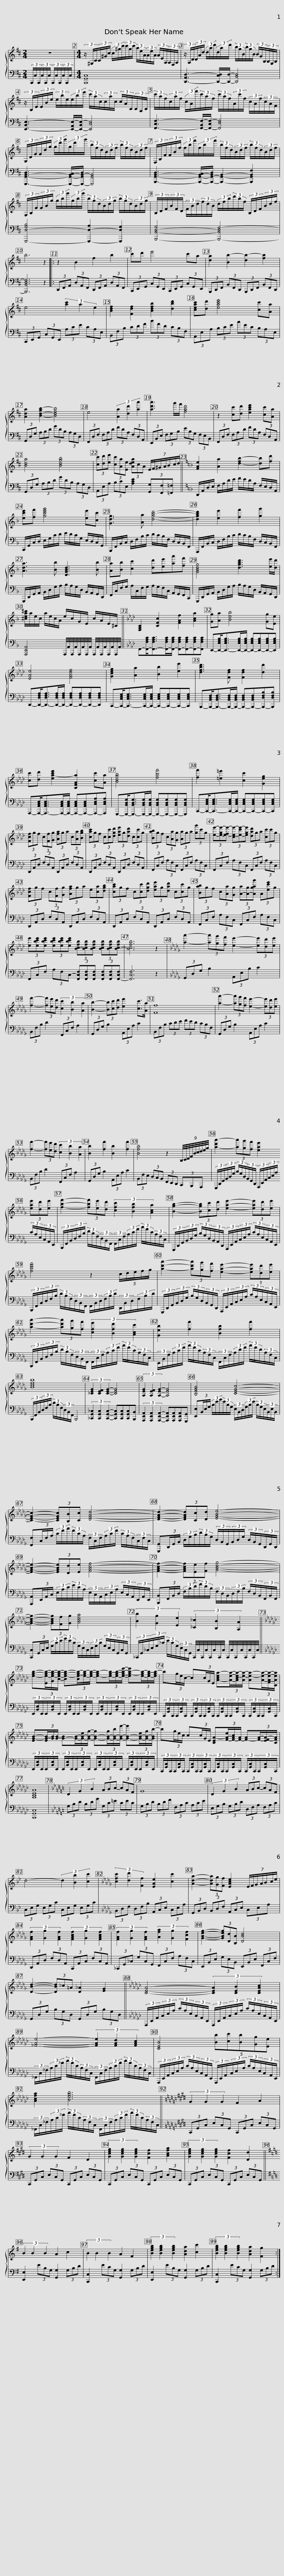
X:1
%%score { 1 | 2 }
L:1/8
M:2/4
I:linebreak $
K:D
V:1 treble
V:2 bass
V:1
 z4 |[M:4/4] (3z/ ^G,/C/(3C/^G/c/ (3c/^g/c'/(3c'/g/c'/ (3a/e/A/(3A/e/A/ (3A/E/A,/(3A,/F,/A,/ |$ (3z/ A,/D/(3D/A/d/ (3d/a/d'/(3d/a/d'/ (3b/g/B/(3b/g/B/ (3B/G/B,/(3B,/G,/B,/ |$ (3z/ B,/E/(3E/B/e/ (3e/b/e/(3e/b/e'/ (3c'/a/c/(3c/a/c/ (3c/A/C/(3C/A,/C/ |$ (3c'/a/f/(3c/a/f/ (3c/A/f'/(3c'/a/f/ (3c'/a/f/(3A/c'/f/ (3c/A/f/(3c/A/F/ |$ %5
 (3G,/D/G/(3G/d/g/ (3g/d'/g'/(3g/d'/g'/ (3b/f/d/(3B/d/f/ (3b/f/d/(3B/d/f/ |$ (3F,/B,/F/(3F/B/f/ (3f/b/f'/(3f/b/f'/ (3b/f/d/(3B/d/f/ (3b/f/d/(3B/d/f/ |$ (3G,/B,/G/(3G/B/g/ (3g/b/g'/(3g/b/g'/ (3b/g/d/(3B/d/g/ (3b/g/d/(3B/d/g/ |$ (3B,/D/F/(3B/F/D/ (3F/B/d/(3f/d/B/ (3d/f/b/(3d'/b/f/ (3B,/D/F/(3B/d/f/ | b6 z2 |: %10
 z2 B2 f2 b2 |$ c'd' e'4 c'a |$ [da]2 [Bb-]2 [db-]2 [fb]2 | e4 (3[ac']2 a2 e2 | [Bdf]2 [Fdf]2 [Bdfb]2 [dbd']2 |$ %15
 [ceac'][dd'] [eac'e']4 [cc'][Aa] |$ [Ada]2 [B-d-gb-]2 [Bdfb]4 | e4 (3[Aa]2 [dd']2 [aa']2 |[K:D] [ad'a']3 g'/f'/ [fad']4 |$ z2 [cc'][dd'] [eac'e']2 [cc'][Aa] |$ %20
 [Bda]4 [Bdgb]4 | (3[cc'][dd'][ee'] (3[cc'][Aa][Ee] (3[Adea]cA (7:4:7E/F/^G/A/B/c/d/ ||$[K:F] [FAe]2 [Aa]2 [d-fb-]2 [db][fd'] | [ec'e'][ff'] [gc'e'g']4 [ee'][cc'] |$ [Gdg]3 [Aa] [dgbd']4- | %25
 [dgbd']2 [ee']2 [ff']2 [gg']2 |$ [Ada]3 [Bb] [DGBd]3 [Bb] | [Aa][Bb] [cc']2 [dd'][ee'][aa'][ff'] |$ [GBdg]4 [dgbd']3 [ee']/[dd']/ | [^cea^c']/a/e/c/ a/e/c/A/ e/c/G/E/ c/A/E/^C/ ||$ %30
[K:Ab] [F,A,C]2 [CFc]2 [FAf]2 [Aca]2 | [Gg][Aa] [Beb]4 [Gg][Ee] |$ [EAe]4 [FAdf]4 | [Gceg]2 [Aa]2 [Bb]2 [ee']2 |$ [dfbd']3 [Fdf] [Fdf]2 [dd']2 | %35
 [cc'][dd'] [ea-c'-e']2 [CFAa]2 [cc'][Aa] |$ [Bdgb]4 [fbf']4 | [ff']2 [=e=e']2 [cc']2 [Geg]2 |$ (3[Fcf]gf (3c[Ff][Gg] (3[Afa]ga (3c[Aa][Bgb] | (3[cac']gf (3c[cc'][dgd'] (3[eae']g[dad'] (3c[cc']g |$ %40
 (3[Bab]gf (3c[Aa][Gg] (3[Aa]ga (3[gg']c'g | (3[ee']-[e-ge'-][e-fe'-] (3[ce-e'-][e-c'e'-][ege'] (3[dad']ga (3[cc']c'g |$ (3[Fcf]gf (3c[Ff][Gg] (3[Afa]ga (3e[ca][dgb] | (3[cac']gf (3c[cc'][dgd'] (3[eae']g[dad'] (3c[cc']g |$ (3[Bab]gf (3c[Aa][Gg] (3[A-a][A-g][Agag'] (3A[ec'e']g | %45
 (3[ee'][ebc'e'][ebc'e'] (3[ebc'e'][ebc'e'][ebc'e'] (3[B-cfb][Bcfb][Bcfb] (3[Bcfb][Bcfb][B-cfb] |$ [Bcfb]6 z2 |[K:Db] [aa']2- (3[aa'][gg'][ff'] [ee']2- (3[ee'][dd'][ee'] |$ [ff']2- (3[ff'][ee'][dd'] (3[cc']2 [Bb]2 [Aa]2 | [Bb]2- (3[Bb][cc'][dd'] [ee']2 [cc']>[Aa] | %50
 [Ff]8 |$ [aa']2- (3[aa'][gg'][ff'] [ee']2- (3[ee'][dd'][ee'] |$ [ff']2- (3[ff'][ee'][dd'] (3[cc']2 [Bb]2 [Aa]2 | [Bb]2 [ff']2 [Bb]2 [ff']2 | [Bfb]4 z2 (9:8:9B,/4C/4D/4F/4B/4c/4d/4e/4g/4 |$ %55
 [a-d'a'-]2 (3[aa'][gg'][ff'] [eae']2 (3[eae'][dd'][ee'] |$ [fbf']2- (3[fbf'][ee'][dd'] (3[cfc']2 [Bfb]2 [Aca]2 |$ [Bgb]2- (3[Bgb][cc'][dd'] [eae']2- (3[eae'][dd'][ee'] |$ [fbd'f']4 z2 (5:4:5c/d/e/f/g/ |$ [ad'a']2- (3[ad'a'][gg'][ff'] [eae']2- (3[eae'][dd'][ee'] |$ %60
 [ad'a']2- (3[ad'a'][gg'][ff'] (3[cfe']2 [Bfd']2 [Acc']2 |$ [Geb]2 [ff']2 [Bfb]2 [ff']2 | [Bdfb]8 |$ (3[_CEG]2 [CEF]2 [CEG]2- [CEG]4 |$ (3[A,EG]2 [A,EF]2 [A,EG]2- [A,EG]4 | %65
 [B,EGB]4 [CEGc]4- |$ [CEGc]2- (3[CEGc][B,B][Cc] [DFAd]4- |$ [DFAd]2- (3[DFAd][Cc][Dd] [EGBe]4- |$ [EGBe]2- (3[EGBe][Dd][Ee] [FAcf]4- |$ [FAcf]2- (3[FAcf][Ee][Ff] [GBdg]4- |$ %70
 [GBdg]2- (3[GBdg][Ff][Gg] [Acea]4 |$ (3[Bb]2 [Gg]2 [Ee]2 (3[_C_c]2 [B,B]2 [A,A]2 ||$[K:Gb] [egb]-(3[Ee-g-b-]/[Ge-g-b-]/[Begb]/- [Be-g-b-](3[Beg-b-]/[e-gb-]/[egb]/- [e-gb-](3[e-g-b]/[egb]/-[egbe']/- [eg-b-e'](3[e-gb-]/[e-g-b]/[egb-]/ |$ b(3g/e/c/- c(3c/G/E/ [A-cea-](3[Aea]/-[Ace-a-]/[Ae-a-]/ [Ae-a-](3[Aea]/-[FA-e-a-]/[CAea]/ |$ [EG-B-](3[EGB-]/[GB]/[GB-]/ [G-B](3[GB]/-[G-B-e]/[GBg]/- [G-B-g](3[G-B-g]/[G-B-b]/[GBe']/- [G-B-e'](3[G-B-e]/[G-B-g]/[GBb-]/ |$ %75
 b(3g/e/c/ c(3c/G/E/ [CEA-](3[F-A-e]/[F-Ac]/[F-A]/ [F-A](3[FA]/-[EF-A-]/[CFA]/ |$ [A,CEA]8 |[K:Bb] (3D2 G2 B2 (3ABc- (3cAF | G8 |$ (3D2 G2 B2 (3ABc- (3cAF |$ %80
 d4- (3d2 [Bb]2 [cc']2 |[K:Db] (3[cfc']2 [dd']2 [Ff]2 [EAe]2 [cc']2 |$ [Ada]2- (3[Ada][Gg][Ff] [EAce]2 (7:4:7E/F/G/A/B/c/e/ | (3[FAf]2 [Gg]2 [FAf]2 (3[FAcf]2 [Gg]2 [FAcf]2 |$ (3[FAf]2 [Gg]2 [FAf]2 (3[Afa]2 [Gg]2 [Fcf]2 | %85
 [GBeg]2- (3[GBeg][Dd][B,B] [DBd]4 |$ [DBd]2- (3[DBd]_c=A [D_A]2 [EG]2 ||$[K:Gb] [CEA]4- (3[CEA]2 [CEB]2 [CEAc]2 |$ [_FAe]4- (3[FAe]2 [FAd]2 [FAc]2 |$ [CEB]4 (5:4:5[Bb][cc'][Bb][Gg][Ee] |$ %90
 [Acfa]2 [Begb]6 ||$[K:E] (3G2 G2 G2 F2 A2 |$ (3G2 G2 G2 F2 D2 | (3[Gceg]2 [Gceg]2 [Gceg]2 [Fcf]2 [Acfa]2 | (3[Gceg]2 [Gceg]2 [Gceg]2 [Fcf]2 [Dd]2 ||$ %95
[K:G] (3B2 B2 B2 A2 c2 |$ (3B2 B2 B2 A2 F2 | (3[Begb]2 [Begb]2 [Begb]2 [Ada]2 [cc']2 | (3[Begb]2 [Begb]2 [Begb]2 [Ada]2 [Fg]2 :| %99
V:2
 (3C,,/C,/C,,/(3C,/C,,/C,/ (3C,,/C,/C,,/(3C,/C,,/C,/ |[M:4/4] [C,,G,,C,]8 |$ [D,,-A,,D,-]3 [D,,-C,D,]/[D,,D,]/- [D,,B,,D,]4 |$ [E,,-B,,E,-]3 [E,,-A,,E,-]/[E,,-B,,E,-]/ [E,,C,E,]4 |$ [F,,-C,F,-]3 [F,,-B,,F,-]/[F,,-C,F,-]/ [F,,D,F,]4 |$ %5
 [G,,,-G,,-B,,-D,]3 [G,,,-G,,-B,,-C,]/[G,,,-G,,B,,-D,]/ [G,,,G,,B,,]4 |$ [B,,,-G,,-B,,-D,]3 [B,,,-G,,-B,,-C,]/[B,,,-G,,-B,,D,]/ [B,,,G,,B,,]2- [B,,,G,,B,,F,]2 |$ [G,,,-D,-G,B,]4 [G,,,-D,-A,]2 [G,,,D,G,]2 |$ [B,,,-B,,-D,-G,]4 [B,,,-B,,D,F,-]4 | [B,,,B,,D,F,]6 z2 |: %10
 (3D,,F,,A,, (3D,A,,F,, (3D,,F,,A,, (3D,A,,F,, |$ (3C,,E,,G,, (3C,G,,E,, (3C,,E,,G,, (3C,G,,E,, |$ (3B,,,D,,F,, (3B,,F,,D,, (3B,,,D,,F,, (3B,,F,,D,, | (3C,,E,,G,, (3C,G,,E,, (3A,CE (3CA,E, | (3B,,F,B, (3CDF (3BFD (3CB,F, |$ %15
 (3A,,E,A, (3B,CE (3AEC (3B,A,E, |$ (3G,,D,G, (3A,B,D (3GDB, (3A,G,D, | (3F,,D,F, (3F,A,D (3FDA, (3F,D,A,, |[K:D] (3E,,B,,E, (3F,G,B, (3EB,G, (3F,E,B,, |$ (3F,,D,F, (3F,A,D (3FDA, (3F,D,A,, |$ %20
 (3G,,D,G, (3A,B,D (3GDB, (3A,G,D, | (3A,,E,A, (3B,CE, [A,CE]2 (3[G,,G,][F,,F,][=F,,=F,] ||$[K:F] D,,/A,,/D,/E,/ F,/A,/D/E/ F/E/D/A,/ F,/E,/D,/A,,/ | C,,/G,,/C,/D,/ E,/G,/C/D/ E/D/C/G,/ E,/D,/C,/G,,/ |$ B,,,/F,,/B,,/C,/ D,/F,/B,/C/ D/C/B,/F,/ D,/C,/B,,/F,,/ | %25
 A,,,/F,,/B,,/C,/ D,/F,/B,/C/ D/C/B,/F,/ D,/C,/B,,/F,,/ |$ G,,,/D,,/G,,/A,,/ B,,/D,/G,/A,/ B,/A,/G,/D,/ B,,/A,,/G,,/D,,/ | F,,/C,/F,/G,/ A,/C,/F,/G,/ A,/G,/F,/C,/ A,,/G,,/F,,/C,,/ |$ G,,,/D,,/G,,/A,,/ B,,/D,/G,/A,/ B,/A,/G,/D,/ B,,/A,,/G,,/D,,/ | [A,,,E,,A,,]4 A,,,/4A,,/4A,,,/4A,,/4A,,,/4A,,/4A,,,/4A,,/4 A,,,/4A,,/4A,,,/4A,,/4A,,,/4A,,/4A,,,/4A,,/4 ||$ %30
[K:Ab] F,,-[F,,-F,A,C]<[F,,-F,A,C][F,,-F,A,C]/[F,,-F,A,C]/ [F,,-F,A,C][F,,-F,A,C][F,,-F,A,C][F,,F,A,C] | E,,-[E,,-E,G,B,]<[E,,-E,G,B,][E,,-E,G,B,]/[E,,-E,G,B,]/ [E,,-E,G,B,][E,,-E,G,B,][E,,-E,G,B,][E,,E,G,B,] |$ D,,-[D,,-D,F,A,]<[D,,-D,F,A,][D,,-D,F,A,]/[D,,-D,F,A,]/ [D,,-D,F,A,][D,,-D,F,A,][D,,-D,F,A,][D,,D,F,A,] | C,,-[C,,-C,E,G,]<[C,,-C,E,G,][C,,-C,E,G,]/[C,,-C,E,G,]/ [C,,-C,E,G,][C,,-C,E,G,][C,,-C,E,G,][C,,C,E,G,] |$ B,,,-[B,,,-B,,D,F,]<[B,,,-B,,D,F,][B,,,-B,,D,F,]/[B,,,-B,,D,F,]/ [B,,,-B,,D,F,][B,,,-B,,D,F,][B,,,-D,F,B,][B,,,D,F,B,] | %35
 A,,,-[A,,,-A,,C,E,]<[A,,,-A,,C,E,][A,,,-A,,C,E,]/[A,,,-A,,C,E,]/ [A,,,-A,,C,E,][A,,,-A,,C,E,][A,,,-C,E,A,][A,,,C,E,A,] |$ G,,,-[G,,,-B,,D,G,]<[G,,,-B,,D,G,][G,,,-B,,D,G,]/[G,,,-B,,D,G,]/ [G,,,-B,,D,G,][G,,,-B,,D,G,][G,,,-B,,D,G,][G,,,B,,D,G,] | C,,-[C,,-C,E,G,]<[C,,-C,E,G,][C,,-C,E,G,]/[C,,-C,E,G,]/ [C,,-C,E,G,][C,,-C,E,G,][C,,-C,E,G,][C,,C,E,G,] |$ (3D,,A,,D, (3F,D,A,, (3D,,A,,D, (3F,D,A,, | (3D,,A,,D, (3F,D,A,, (3D,,A,,D, (3F,D,A,, |$ %40
 (3F,,C,F, (3A,F,C, (3F,,C,F, (3A,F,C, | (3F,,C,F, (3A,F,C, (3F,,C,F, (3A,F,C, |$ (3D,,A,,D, (3F,D,A,, (3D,,A,,D, (3F,D,A,, | (3D,,A,,D, (3F,D,A,, (3D,,A,,D, (3F,D,A,, |$ (3F,,C,F, (3A,F,C, (3F,,C,F, (3A,F,C, | %45
 (3F,,C,F, (3A,F,C,- (3[F,,C,F,][F,,C,F,][F,,C,F,] (3[F,,C,F,][F,,C,F,][F,,-C,F,] |$ [F,,C,F,]6 z2 |[K:Db] (3G,,D,G, B,2 (3A,,E,B, C2 |$ (3B,,F,B, D2 (3F,,C,F, A,2 | (3G,,D,G, B,2 (3A,,E,A, C2 | %50
 (3B,,F,B, (3CDE (3FED (3CB,F, |$ (3G,,D,G, B,2 (3A,,E,A, C2 |$ (3B,,F,B, D2 (3F,,C,F, A,2 | (3G,,D,G, B,2 (3A,,E,A, C2 | (3B,,F,E, (3D,C,B,, (3F,,E,,D,, (3C,,B,,,A,,, |$ %55
 (3G,,,/D,,/G,,/(3B,,/D,/G,/ (3B,/G,/D,/(3B,,/G,,/D,,/ (3A,,,/E,,/A,,/(3C,/E,/A,/ (3C/A,/E,/(3C,/A,,/E,,/ |$ (3B,,,/F,,/B,,/(3D,/F,/B,/ (3D/B,/F,/(3D,/B,,/F,,/ (3F,,/C,/F,/(3A,/C/F/ (3A/F/C/(3A,/F,/C,/ |$ (3G,,,/D,,/G,,/(3B,,/D,/G,/ (3B,/G,/D,/(3B,,/A,,/D,,/ (3A,,,/E,,/A,,/(3C,/E,/A,/ (3C/A,/E,/(3C,/A,,/E,,/ |$ (3B,,,/F,,/B,,/(3D,/F,/B,/ (3D/B,/F,/(3D,/B,,/F,,/ (3F,,/B,,/D,/(3F,/B,/D/ (3D,,/B,,/D,/(3F,/B,/D/ |$ (3G,,,/D,,/G,,/(3B,,/D,/G,/ (3B,/G,/D,/(3B,,/G,,/D,,/ (3A,,,/E,,/A,,/(3C,/E,/A,/ (3C/A,/E,/(3C,/A,,/E,,/ |$ %60
 (3B,,,/F,,/B,,/(3D,/F,/B,/ (3D/B,/F,/(3D,/B,,/F,,/ (3F,,/C,/F,/(3A,/C/F/ (3A/F/C/(3A,/F,/C,/ |$ (3E,,/B,,/F,/(3A,/C/F/ (3A/F/C/(3A,/F,/C,/ (3F,,/C,/F,/(3A,/D/F/ (3A/F/D/(3A,/F,/C,/ | (3B,,,/F,,/B,,/(3D,/F,/B,/ (3D/B,/F,/(3D,/B,,/F,,/ B,,,4 |$ (3[_C,,G,,_C,]2 [C,,G,,C,]2 [C,,G,,C,]2- [C,,G,,C,][C,,G,,C,][C,,G,,C,][B,,,B,,] |$ (3[A,,,E,,A,,]2 [A,,,E,,A,,]2 [A,,,E,,A,,]2- [A,,,E,,A,,][A,,,E,,A,,][A,,,E,,A,,][G,,,G,,] | %65
 [E,,E,](3B,,/E,/G,/ (3B,/E/G/(3E/B,/G,/ (3E,/B,,/D,/(3G,/B,/E/ (3B,/G,/E,/(3B,,/E,/B,,/ |$ [F,,F,](3C,/F,/A,/ (3C/F/A/(3F/C/A,/ (3F,/C,/F,/(3A,/C/F/ (3C/A,/F,/(3C,/F,/C,/ |$ [G,,,G,,](3D,,/G,,/B,,/ (3D,/G,/B,/(3D/B,/G,/ (3D,/B,,/G,,/(3B,,/D,/G,/ (3D,/B,,/G,,/(3D,,/G,,/D,,/ |$ [A,,,A,,](3E,,/A,,/C,/ (3E,/A,/C/(3E/C/A,/ (3E,/C,/A,,/(3C,/E,/A,/ (3E,/C,/A,,/(3E,,/A,,/E,,/ |$ [B,,,B,,](3F,,/B,,/D,/ (3F,/B,/D/(3F/D/B,/ (3F,/D,/B,,/(3D,/F,/B,/ (3F,/D,/B,,/(3F,,/B,,/F,,/ |$ %70
 [C,,C,](3G,,/C,/E,/ (3G,/C/E/(3G/E/C/ (3G,/E,/C,/(3E,/G,/C/ (3G,/E,/C,/(3G,,/C,/G,,/ |$ (3_C,,/G,,/_C,/(3E,/G,/_C/ (3E/C/G,/(3E,/C,/G,,/ C,,/4C,/4C,,/4C,/4C,,/4C,/4C,,/4C,/4 C,,/4C,/4C,,/4C,/4C,,/4C,/4C,,/4C,/4 ||$[K:Gb] (3E,,/[B,,E,]/E,,/(3E,,/[B,,E,]/E,,/ (3E,,/[B,,E,]/E,,/(3E,,/[B,,E,]/E,,/ (3E,,/[B,,E,]/E,,/(3E,,/[B,,E,]/E,,/ (3E,,/[B,,E,]/E,,/(3E,,/[B,,E,]/E,,/ |$ (3C,,/[G,,C,]/C,,/(3C,,/[G,,C,]/C,,/ (3C,,/[G,,C,]/C,,/(3C,,/[G,,C,]/C,,/ (3C,,/[G,,C,]/C,,/(3C,,/[G,,C,]/C,,/ (3C,,/[G,,C,]/C,,/(3C,,/[G,,C,]/C,,/ |$ (3E,,/[B,,E,]/E,,/(3E,,/[B,,E,]/E,,/ (3E,,/[B,,E,]/E,,/(3E,,/[B,,E,]/E,,/ (3E,,/[B,,E,]/E,,/(3E,,/[B,,E,]/E,,/ (3E,,/[B,,E,]/E,,/(3E,,/[B,,E,]/E,,/ |$ %75
 (3C,,/[G,,C,]/C,,/(3C,,/[G,,C,]/C,,/ (3C,,/[G,,C,]/C,,/(3C,,/[G,,C,]/C,,/ (3C,,/[G,,C,]/C,,/(3C,,/[G,,C,]/C,,/ (3C,,/[G,,C,]/C,,/(3C,,/[G,,C,]/C,,/ |$ [C,,G,,C,]8 |[K:Bb] (3G,B,D (3B,DG (3G,C=E (3CEC | (3G,B,D (3B,DF (3F,A,C (3A,CE |$ (3E,G,B, (3G,B,D (3D,F,A, (3F,A,C |$ %80
 (3C,E,G, (3E,G,C (3C,E,G, (3E,G,C |[K:Db] (3B,,D,F, (3D,F,B, (3A,,C,E, (3C,E,A, |$ (3G,,B,,D, (3B,,D,F, (3A,,C,E, (3C,E,A, | (3D,,A,,D, (3F,D,A,, (3C,,A,,C, (3F,C,A,, |$ (3_C,,G,,_C, (3G,C,G,, (3F,,C,F, (3A,F,C, | %85
 (3E,,B,,E, (3G,E,B,, (3E,,B,,E, (3F,,C,F, |$ (3G,,D,G, (3B,G,D, (3G,,D,G, (3B,G,D, ||$[K:Gb] (3A,,,/E,,/A,,/(3C,/E,/A,/ (3C/A,/E,/(3C,/A,,/E,,/ (3A,,,/E,,/A,,/(3C,/E,/A,/ (3C/A,/E,/(3C,/A,,/E,,/ |$ (3_F,,/C,/_F,/(3A,/C/_F/ (3A/F/C/(3A,/F,/C,/ (3F,,/C,/F,/(3A,/C/F/ (3A/F/C/(3A,/F,/C,/ |$ (3A,,,/E,,/A,,/(3C,/E,/A,/ (3C/A,/E,/(3C,/A,,/E,,/ (3A,,,/E,,/A,,/(3C,/E,/A,/ (3C/A,/E,/(3C,/A,,/E,,/ |$ %90
 (3_F,,/C,/_F,/(3A,/C/_F/ (3A/F/C/(3A,/F,/C,/ (3F,,/C,/F,/(3A,/C/F/ (3A/F/C/(3A,/F,/C,/ ||$[K:E] (3C,,G,,C, (3E,C,G,, (3C,,G,,C, (3E,C,G,, |$ (3C,,G,,C, (3E,C,G,, (3C,,G,,C, (3E,C,G,, | (3C,,G,,C, (3E,C,G,, (3C,,G,,C, (3E,C,G,, | (3C,,G,,C, (3E,C,G,, (3C,,G,,C, (3E,C,G,, ||$ %95
[K:G] [E,,E,]2 (3EB,G, [G,,G,]2 (3G,B,D |$ [C,,C,]2 (3ECG, [G,,G,]2 (3G,B,D | [E,,E,]2 (3EB,G, [G,,G,]2 (3G,B,D | [C,,C,]2 (3ECG, [G,,G,]2 (3G,B,D :| %99
